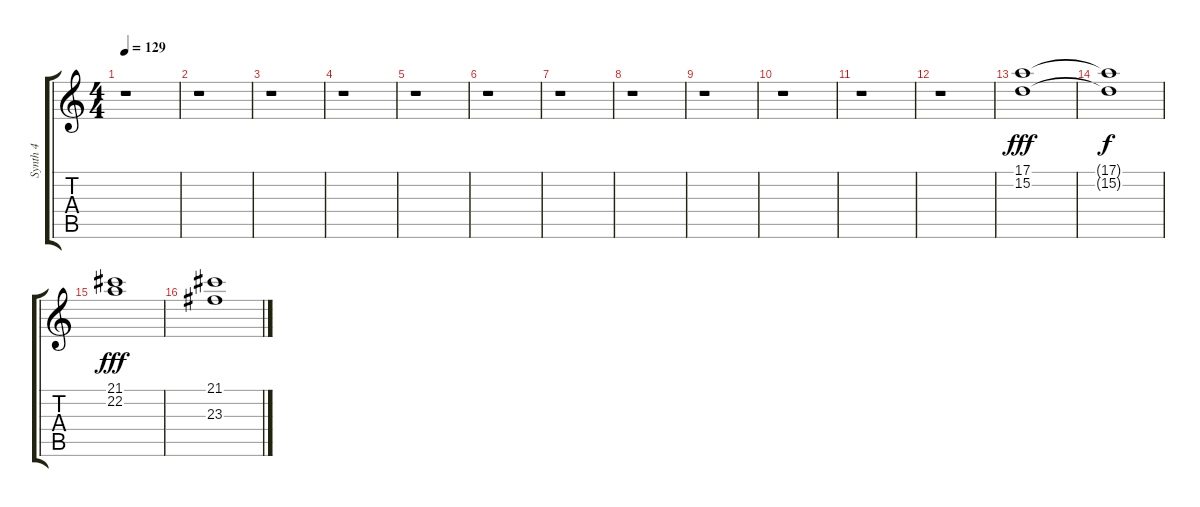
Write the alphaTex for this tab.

\track ("Synth 4" "Synth 4") {instrument lead2sawtooth}
\staff {score tabs}
\tuning (E4 B3 G3 D3 A2 E2) {hide}
\ts (4 4)
\tempo 129
\clef g2
\ks c
r.1{dy fff} |
r.1 |
r.1 |
r.1 |
r.1 |
r.1 |
r.1 |
r.1 |
r.1 |
r.1 |
r.1 |
r.1 |
(17.1 15.2).1 |
(17.1{t} 15.2{t}).1{dy f} |
(21.1 22.2).1{dy fff} |
(21.1 23.3).1
